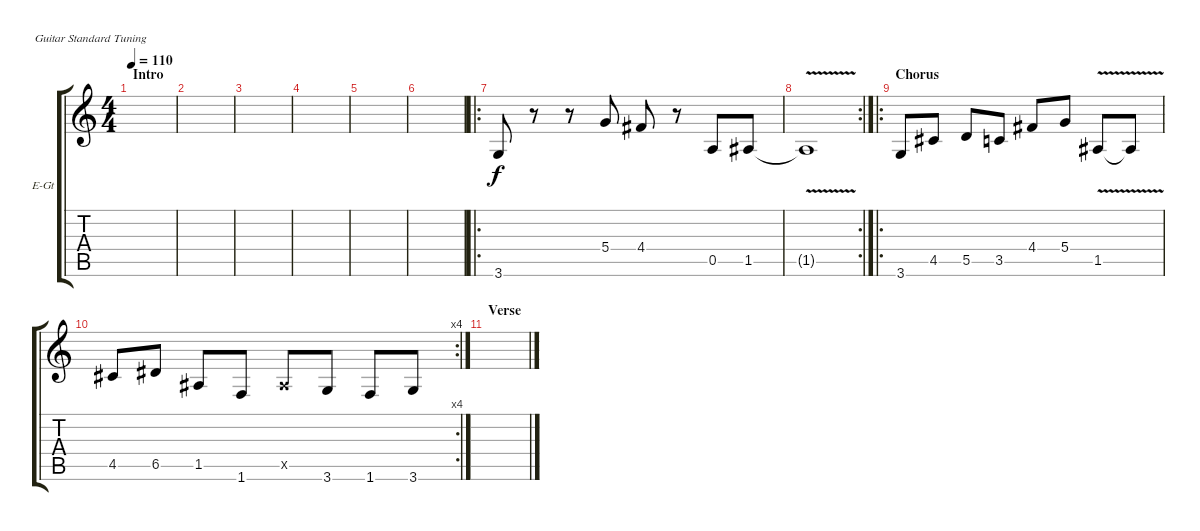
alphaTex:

\defaultSystemsLayout 4
\bracketExtendMode groupsimilarinstruments
\firstSystemTrackNameOrientation horizontal
\otherSystemsTrackNameOrientation horizontal
\track ("Electric Guitar" "E-Gt") {instrument distortionguitar}
\staff {score tabs}
\tuning (E4 B3 G3 D3 A2 E2)
\ts (4 4)
\section ("" "Intro")
\tempo 110
\clef g2
\ks c
|
|
|
|
|
|
\ro
3.6.8 r.8 r.8 5.4.8 4.4.8 r.8 0.5.8 1.5.8 |
\rc 2
1.5{v t}.1 |
\ro
\section ("" "Chorus")
3.6.8 4.5.8 5.5.8 3.5.8 4.4.8 5.4.8 1.5{v}.8 1.5{v t}.8 |
\rc 4
4.5.8 6.5.8 1.5.8 1.6.8 1.5{x}.8 3.6.8 1.6.8 3.6.8 |
\section ("" "Verse")
